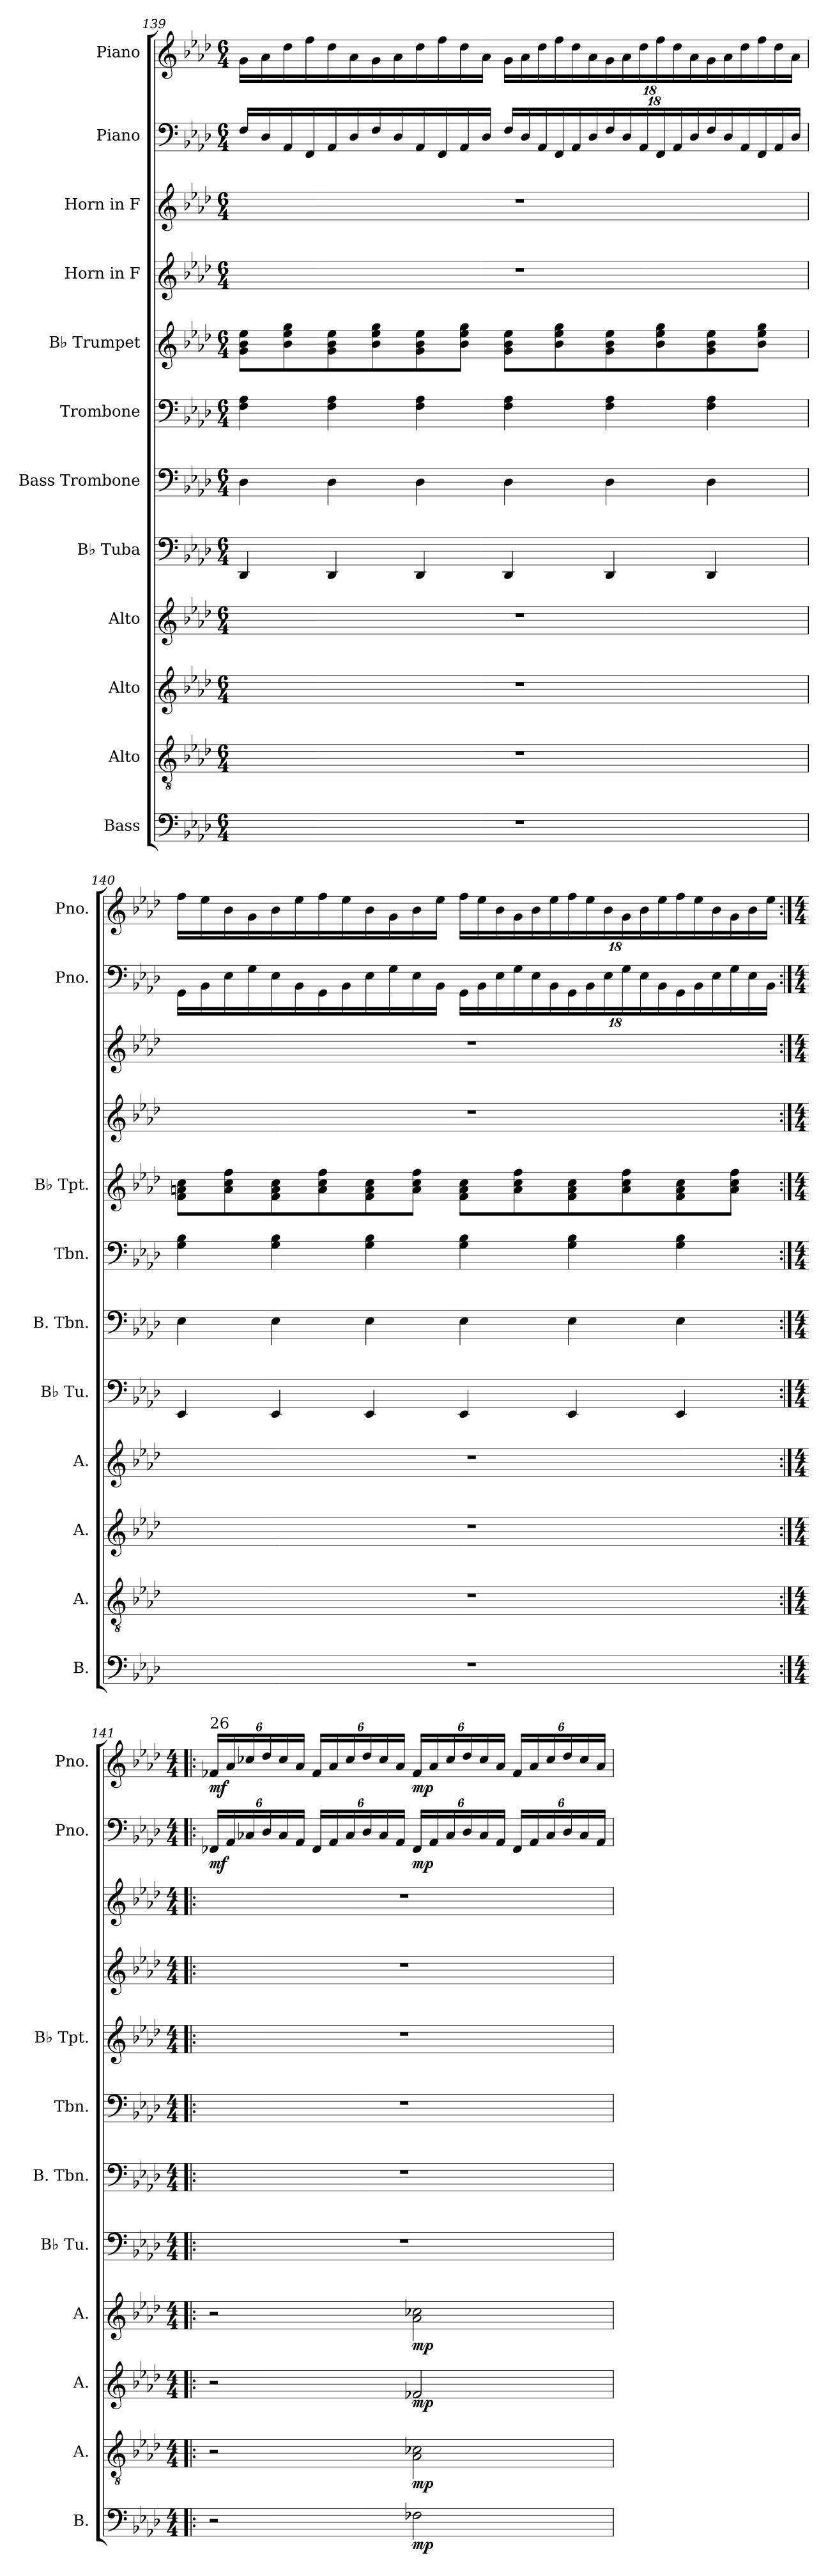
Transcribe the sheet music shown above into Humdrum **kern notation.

**kern	**dynam	**kern	**dynam	**kern	**dynam	**kern	**dynam	**kern	**kern	**kern	**kern	**kern	**kern	**kern	**dynam	**kern	**dynam
*part12	*part12	*part11	*part11	*part10	*part10	*part9	*part9	*part8	*part7	*part6	*part5	*part4	*part3	*part2	*part2	*part1	*part1
*staff12	*staff12	*staff11	*staff11	*staff10	*staff10	*staff9	*staff9	*staff8	*staff7	*staff6	*staff5	*staff4	*staff3	*staff2	*staff2	*staff1	*staff1
*I"Bass	*	*I"Alto	*	*I"Alto	*	*I"Alto	*	*I"B♭ Tuba	*I"Bass Trombone	*I"Trombone	*I"B♭ Trumpet	*I"Horn in F	*I"Horn in F	*I"Piano	*	*I"Piano	*
*I'B.	*	*I'A.	*	*I'A.	*	*I'A.	*	*I'B♭ Tu.	*I'B. Tbn.	*I'Tbn.	*I'B♭ Tpt.	*	*	*I'Pno.	*	*I'Pno.	*
!!LO:PB:g=z
*clefF4	*	*clefGv2	*	*clefG2	*	*clefG2	*	*clefF4	*clefF4	*clefF4	*clefG2	*clefG2	*clefG2	*clefF4	*	*clefG2	*
*	*	*	*	*	*	*	*	*	*	*	*ITrd1c2	*ITrd4c7	*ITrd4c7	*	*	*	*
*k[b-e-a-d-]	*	*k[b-e-a-d-]	*	*k[b-e-a-d-]	*	*k[b-e-a-d-]	*	*k[b-e-a-d-]	*k[b-e-a-d-]	*k[b-e-a-d-]	*k[b-e-a-d-g-c-]	*k[b-e-a-d-g-]	*k[b-e-a-d-g-]	*k[b-e-a-d-]	*	*k[b-e-a-d-]	*
*M6/4	*	*M6/4	*	*M6/4	*	*M6/4	*	*M6/4	*M6/4	*M6/4	*M6/4	*M6/4	*M6/4	*M6/4	*	*M6/4	*
=139	=139	=139	=139	=139	=139	=139	=139	=139	=139	=139	=139	=139	=139	=139	=139	=139	=139
1.r	.	1.r	.	1.r	.	1.r	.	4DD-/	4D-\	4F\ 4A-\	8f\ 8a-\ 8dd-\L	1.r	1.r	16F/LL	.	16g\LL	.
.	.	.	.	.	.	.	.	.	.	.	.	.	.	16D-/	.	16a-\	.
.	.	.	.	.	.	.	.	.	.	.	8a-\ 8dd-\ 8ff\	.	.	16AA-/	.	16dd-\	.
.	.	.	.	.	.	.	.	.	.	.	.	.	.	16FF/	.	16ff\	.
.	.	.	.	.	.	.	.	4DD-/	4D-\	4F\ 4A-\	8f\ 8a-\ 8dd-\	.	.	16AA-/	.	16dd-\	.
.	.	.	.	.	.	.	.	.	.	.	.	.	.	16D-/	.	16a-\	.
.	.	.	.	.	.	.	.	.	.	.	8a-\ 8dd-\ 8ff\	.	.	16F/	.	16g\	.
.	.	.	.	.	.	.	.	.	.	.	.	.	.	16D-/	.	16a-\	.
.	.	.	.	.	.	.	.	4DD-/	4D-\	4F\ 4A-\	8f\ 8a-\ 8dd-\	.	.	16AA-/	.	16dd-\	.
.	.	.	.	.	.	.	.	.	.	.	.	.	.	16FF/	.	16ff\	.
.	.	.	.	.	.	.	.	.	.	.	8a-\ 8dd-\ 8ff\J	.	.	16AA-/	.	16dd-\	.
.	.	.	.	.	.	.	.	.	.	.	.	.	.	16D-/JJ	.	16a-\JJ	.
*	*	*	*	*	*	*	*	*	*	*	*	*	*	*Xbrackettup	*	*Xbrackettup	*
.	.	.	.	.	.	.	.	4DD-/	4D-\	4F\ 4A-\	8f\ 8a-\ 8dd-\L	.	.	24F/LL	.	24g\LL	.
.	.	.	.	.	.	.	.	.	.	.	.	.	.	24D-/	.	24a-\	.
.	.	.	.	.	.	.	.	.	.	.	.	.	.	24AA-/	.	24dd-\	.
.	.	.	.	.	.	.	.	.	.	.	8a-\ 8dd-\ 8ff\	.	.	24FF/	.	24ff\	.
.	.	.	.	.	.	.	.	.	.	.	.	.	.	24AA-/	.	24dd-\	.
.	.	.	.	.	.	.	.	.	.	.	.	.	.	24D-/	.	24a-\	.
.	.	.	.	.	.	.	.	4DD-/	4D-\	4F\ 4A-\	8f\ 8a-\ 8dd-\	.	.	24F/	.	24g\	.
.	.	.	.	.	.	.	.	.	.	.	.	.	.	24D-/	.	24a-\	.
.	.	.	.	.	.	.	.	.	.	.	.	.	.	24AA-/	.	24dd-\	.
.	.	.	.	.	.	.	.	.	.	.	8a-\ 8dd-\ 8ff\	.	.	24FF/	.	24ff\	.
.	.	.	.	.	.	.	.	.	.	.	.	.	.	24AA-/	.	24dd-\	.
.	.	.	.	.	.	.	.	.	.	.	.	.	.	24D-/	.	24a-\	.
.	.	.	.	.	.	.	.	4DD-/	4D-\	4F\ 4A-\	8f\ 8a-\ 8dd-\	.	.	24F/	.	24g\	.
.	.	.	.	.	.	.	.	.	.	.	.	.	.	24D-/	.	24a-\	.
.	.	.	.	.	.	.	.	.	.	.	.	.	.	24AA-/	.	24dd-\	.
.	.	.	.	.	.	.	.	.	.	.	8a-\ 8dd-\ 8ff\J	.	.	24FF/	.	24ff\	.
.	.	.	.	.	.	.	.	.	.	.	.	.	.	24AA-/	.	24dd-\	.
.	.	.	.	.	.	.	.	.	.	.	.	.	.	24D-/JJ	.	24a-\JJ	.
!!LO:PB:g=z
=140	=140	=140	=140	=140	=140	=140	=140	=140	=140	=140	=140	=140	=140	=140	=140	=140	=140
1.r	.	1.r	.	1.r	.	1.r	.	4EE-/	4E-\	4G\ 4B-\	8e-\ 8gn\ 8b-\L	1.r	1.r	16GG\LL	.	16ff\LL	.
.	.	.	.	.	.	.	.	.	.	.	.	.	.	16BB-\	.	16ee-\	.
.	.	.	.	.	.	.	.	.	.	.	8g\ 8b-\ 8ee-\	.	.	16E-\	.	16b-\	.
.	.	.	.	.	.	.	.	.	.	.	.	.	.	16G\	.	16g\	.
.	.	.	.	.	.	.	.	4EE-/	4E-\	4G\ 4B-\	8e-\ 8g\ 8b-\	.	.	16E-\	.	16b-\	.
.	.	.	.	.	.	.	.	.	.	.	.	.	.	16BB-\	.	16ee-\	.
.	.	.	.	.	.	.	.	.	.	.	8g\ 8b-\ 8ee-\	.	.	16GG\	.	16ff\	.
.	.	.	.	.	.	.	.	.	.	.	.	.	.	16BB-\	.	16ee-\	.
.	.	.	.	.	.	.	.	4EE-/	4E-\	4G\ 4B-\	8e-\ 8g\ 8b-\	.	.	16E-\	.	16b-\	.
.	.	.	.	.	.	.	.	.	.	.	.	.	.	16G\	.	16g\	.
.	.	.	.	.	.	.	.	.	.	.	8g\ 8b-\ 8ee-\J	.	.	16E-\	.	16b-\	.
.	.	.	.	.	.	.	.	.	.	.	.	.	.	16BB-\JJ	.	16ee-\JJ	.
.	.	.	.	.	.	.	.	4EE-/	4E-\	4G\ 4B-\	8e-\ 8g\ 8b-\L	.	.	24GG\LL	.	24ff\LL	.
.	.	.	.	.	.	.	.	.	.	.	.	.	.	24BB-\	.	24ee-\	.
.	.	.	.	.	.	.	.	.	.	.	.	.	.	24E-\	.	24b-\	.
.	.	.	.	.	.	.	.	.	.	.	8g\ 8b-\ 8ee-\	.	.	24G\	.	24g\	.
.	.	.	.	.	.	.	.	.	.	.	.	.	.	24E-\	.	24b-\	.
.	.	.	.	.	.	.	.	.	.	.	.	.	.	24BB-\	.	24ee-\	.
.	.	.	.	.	.	.	.	4EE-/	4E-\	4G\ 4B-\	8e-\ 8g\ 8b-\	.	.	24GG\	.	24ff\	.
.	.	.	.	.	.	.	.	.	.	.	.	.	.	24BB-\	.	24ee-\	.
.	.	.	.	.	.	.	.	.	.	.	.	.	.	24E-\	.	24b-\	.
.	.	.	.	.	.	.	.	.	.	.	8g\ 8b-\ 8ee-\	.	.	24G\	.	24g\	.
.	.	.	.	.	.	.	.	.	.	.	.	.	.	24E-\	.	24b-\	.
.	.	.	.	.	.	.	.	.	.	.	.	.	.	24BB-\	.	24ee-\	.
.	.	.	.	.	.	.	.	4EE-/	4E-\	4G\ 4B-\	8e-\ 8g\ 8b-\	.	.	24GG\	.	24ff\	.
.	.	.	.	.	.	.	.	.	.	.	.	.	.	24BB-\	.	24ee-\	.
.	.	.	.	.	.	.	.	.	.	.	.	.	.	24E-\	.	24b-\	.
.	.	.	.	.	.	.	.	.	.	.	8g\ 8b-\ 8ee-\J	.	.	24G\	.	24g\	.
.	.	.	.	.	.	.	.	.	.	.	.	.	.	24E-\	.	24b-\	.
.	.	.	.	.	.	.	.	.	.	.	.	.	.	24BB-\JJ	.	24ee-\JJ	.
!!LO:PB:g=z
=141:|!|:	=141:|!|:	=141:|!|:	=141:|!|:	=141:|!|:	=141:|!|:	=141:|!|:	=141:|!|:	=141:|!|:	=141:|!|:	=141:|!|:	=141:|!|:	=141:|!|:	=141:|!|:	=141:|!|:	=141:|!|:	=141:|!|:	=141:|!|:
*M4/4	*	*M4/4	*	*M4/4	*	*M4/4	*	*M4/4	*M4/4	*M4/4	*M4/4	*M4/4	*M4/4	*M4/4	*	*M4/4	*
!	!	!	!	!	!	!	!	!	!	!	!	!	!	!	!	!LO:TX:a:t=26	!
!	!	!	!	!	!	!	!	!	!	!	!	!	!	!	!LO:DY:b	!	!LO:DY:b
2r	.	2r	.	2r	.	2r	.	1r	1r	1r	1r	1r	1r	24FF-X/LL	mf	24f-X/LL	mf
.	.	.	.	.	.	.	.	.	.	.	.	.	.	24AA-/	.	24a-/	.
.	.	.	.	.	.	.	.	.	.	.	.	.	.	24C-X/	.	24cc-X/	.
.	.	.	.	.	.	.	.	.	.	.	.	.	.	24D-/	.	24dd-/	.
.	.	.	.	.	.	.	.	.	.	.	.	.	.	24C-/	.	24cc-/	.
.	.	.	.	.	.	.	.	.	.	.	.	.	.	24AA-/JJ	.	24a-/JJ	.
.	.	.	.	.	.	.	.	.	.	.	.	.	.	24FF-/LL	.	24f-/LL	.
.	.	.	.	.	.	.	.	.	.	.	.	.	.	24AA-/	.	24a-/	.
.	.	.	.	.	.	.	.	.	.	.	.	.	.	24C-/	.	24cc-/	.
.	.	.	.	.	.	.	.	.	.	.	.	.	.	24D-/	.	24dd-/	.
.	.	.	.	.	.	.	.	.	.	.	.	.	.	24C-/	.	24cc-/	.
.	.	.	.	.	.	.	.	.	.	.	.	.	.	24AA-/JJ	.	24a-/JJ	.
!	!LO:DY:b	!	!LO:DY:b	!	!LO:DY:b	!	!LO:DY:b	!	!	!	!	!	!	!	!LO:DY:b	!	!LO:DY:b
2F-X\	mp	2A-\ 2c-X\	mp	2f-X/	mp	2a-\ 2cc-X\	mp	.	.	.	.	.	.	24FF-/LL	mp	24f-/LL	mp
.	.	.	.	.	.	.	.	.	.	.	.	.	.	24AA-/	.	24a-/	.
.	.	.	.	.	.	.	.	.	.	.	.	.	.	24C-/	.	24cc-/	.
.	.	.	.	.	.	.	.	.	.	.	.	.	.	24D-/	.	24dd-/	.
.	.	.	.	.	.	.	.	.	.	.	.	.	.	24C-/	.	24cc-/	.
.	.	.	.	.	.	.	.	.	.	.	.	.	.	24AA-/JJ	.	24a-/JJ	.
.	.	.	.	.	.	.	.	.	.	.	.	.	.	24FF-/LL	.	24f-/LL	.
.	.	.	.	.	.	.	.	.	.	.	.	.	.	24AA-/	.	24a-/	.
.	.	.	.	.	.	.	.	.	.	.	.	.	.	24C-/	.	24cc-/	.
.	.	.	.	.	.	.	.	.	.	.	.	.	.	24D-/	.	24dd-/	.
.	.	.	.	.	.	.	.	.	.	.	.	.	.	24C-/	.	24cc-/	.
.	.	.	.	.	.	.	.	.	.	.	.	.	.	24AA-/JJ	.	24a-/JJ	.
=	=	=	=	=	=	=	=	=	=	=	=	=	=	=	=	=	=
*-	*-	*-	*-	*-	*-	*-	*-	*-	*-	*-	*-	*-	*-	*-	*-	*-	*-
